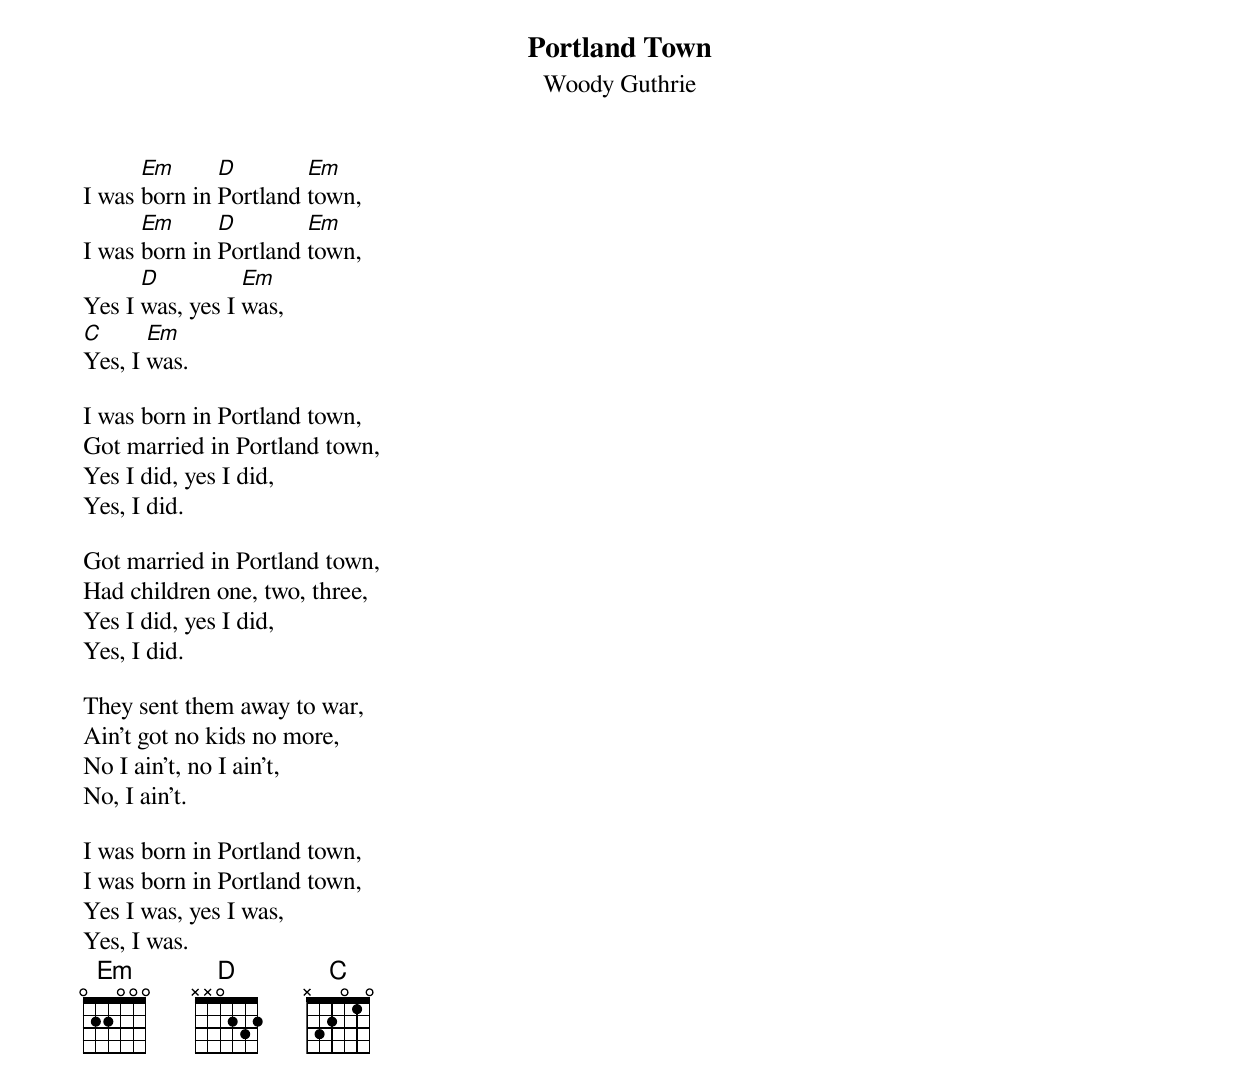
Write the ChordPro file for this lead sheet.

{title:Portland Town}
{st:Woody Guthrie}
I was [Em]born in [D]Portland [Em]town,
I was [Em]born in [D]Portland [Em]town,
Yes I [D]was, yes I [Em]was,
[C]Yes, I [Em]was.

I was born in Portland town,
Got married in Portland town,
Yes I did, yes I did,
Yes, I did.

Got married in Portland town,
Had children one, two, three,
Yes I did, yes I did,
Yes, I did.

They sent them away to war,
Ain't got no kids no more,
No I ain't, no I ain't,
No, I ain't.

I was born in Portland town,
I was born in Portland town,
Yes I was, yes I was,
Yes, I was.
